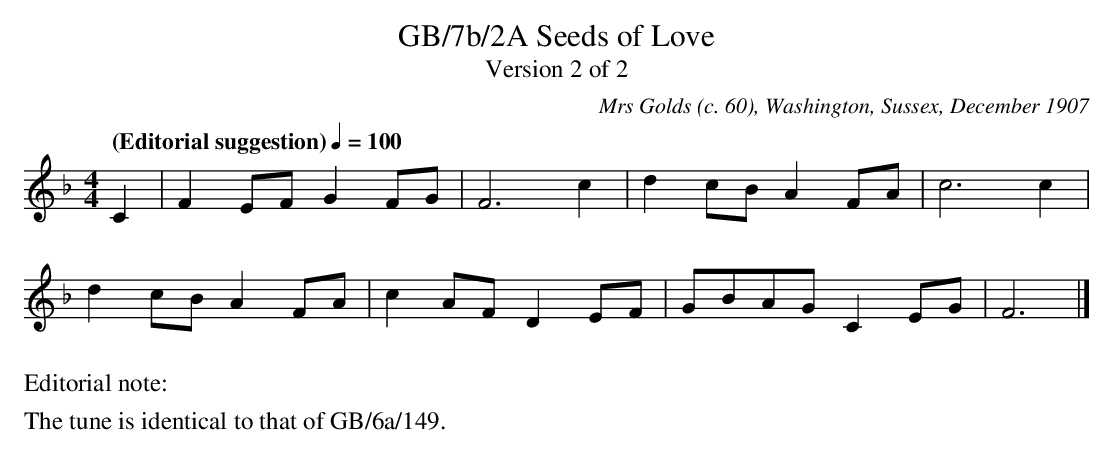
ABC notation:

X:1
T:GB/7b/2A Seeds of Love
T:Version 2 of 2
C:Mrs Golds (c. 60), Washington, Sussex, December 1907
L:1/8
Q:"(Editorial suggestion)" 1/4=100
M:4/4
K:F
C2 | F2 EF G2 FG | F6 c2 | d2 cB A2 FA | c6 c2 |$
d2 cB A2 FA | c2 AF D2 EF | GBAG C2 EG | F6 |]
